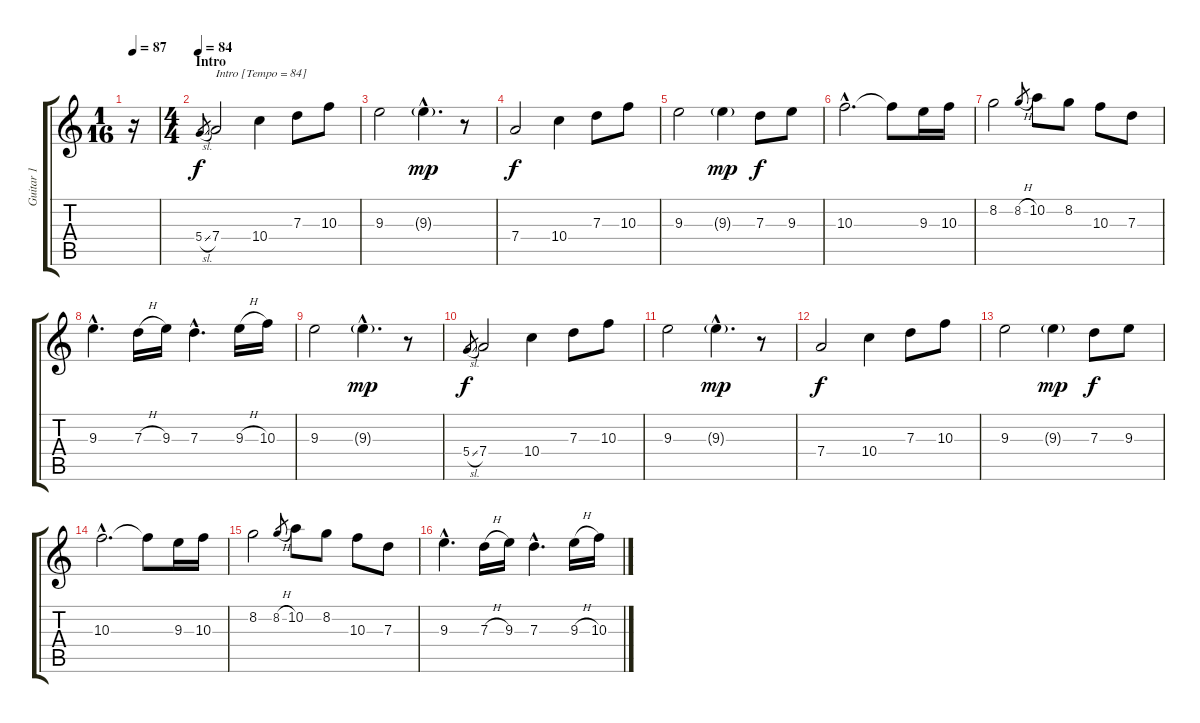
\track ("Guitar 1" "Guitar 1") {instrument distortionguitar}
\staff {score tabs}
\tuning (E4 B3 G3 D3 A2 E2) {hide}
\ts (1 16)
\tempo 87
\clef g2
\ks c
r.16{dy f instrument distortionguitar} |
\ts (4 4)
\section ("" "Intro")
\tempo 84
5.4{sl}.8{gr} 7.4.2{txt "Intro [Tempo = 84]"} 10.4.4 7.3.8 10.3.8 |
9.3.2 9.3{g hac}.4{d dy mp} r.8 |
7.4.2{dy f} 10.4.4 7.3.8 10.3.8 |
9.3.2 9.3{g}.4{dy mp} 7.3.8{dy f} 9.3.8 |
10.3{hac}.2{d} 10.3{t}.8 9.3.16 10.3.16 |
8.2.2 8.2{h}.8{gr} 10.2.8 8.2.8 10.3.8 7.3.8 |
9.3{hac}.4{d} 7.3{h}.16 9.3.16 7.3{hac}.4{d} 9.3{h}.16 10.3.16 |
9.3.2 9.3{g hac}.4{d dy mp} r.8 |
5.4{sl}.8{gr dy f} 7.4.2 10.4.4 7.3.8 10.3.8 |
9.3.2 9.3{g hac}.4{d dy mp} r.8 |
7.4.2{dy f} 10.4.4 7.3.8 10.3.8 |
9.3.2 9.3{g}.4{dy mp} 7.3.8{dy f} 9.3.8 |
10.3{hac}.2{d} 10.3{t}.8 9.3.16 10.3.16 |
8.2.2 8.2{h}.8{gr} 10.2.8 8.2.8 10.3.8 7.3.8 |
9.3{hac}.4{d} 7.3{h}.16 9.3.16 7.3{hac}.4{d} 9.3{h}.16 10.3.16
